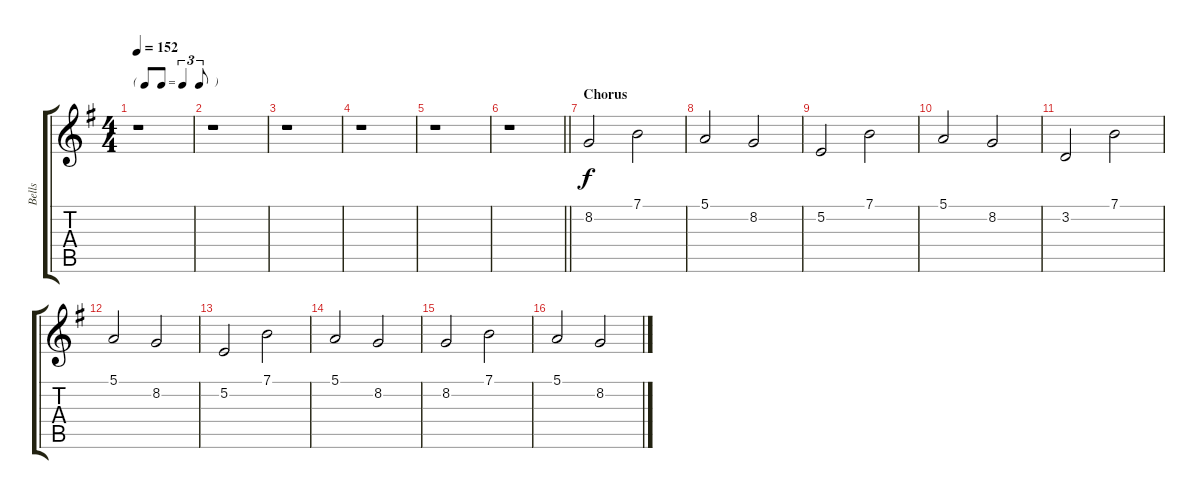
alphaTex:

\track ("Bells" "Bells") {instrument glockenspiel}
\staff {score tabs}
\tuning (E4 B3 G3 D3 A2 E2) {hide}
\ts (4 4)
\tf triplet8th
\tempo 152
\clef g2
\ks g
r.1{dy f} |
r.1 |
r.1 |
r.1 |
r.1 |
\barLineRight lightlight
r.1 |
\section ("" "Chorus")
8.2.2 7.1.2 |
5.1.2 8.2.2 |
5.2.2 7.1.2 |
5.1.2 8.2.2 |
3.2.2 7.1.2 |
5.1.2 8.2.2 |
5.2.2 7.1.2 |
5.1.2 8.2.2 |
8.2.2 7.1.2 |
5.1.2 8.2.2
